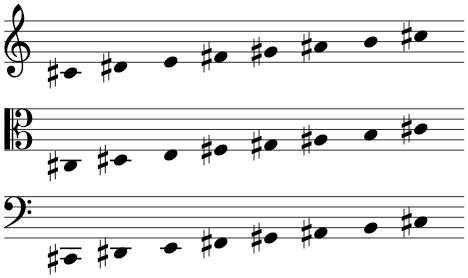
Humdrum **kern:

**kern	**kern	**kern
*part1	*part1	*part1
*staff3	*staff2	*staff1
*I"Piano	*	*
*I'Pno.	*	*
!!LO:PB:g=z
*clefF4	*clefC3	*clefG2
*k[]	*k[]	*k[]
*M4/2	*M4/2	*M4/2
=10	=10	=10
4CC#X	4C#X	4c#X
4DD#X	4D#X	4d#X
4EE	4E	4e
4FF#X	4F#X	4f#X
4GG#X	4G#X	4g#X
4AA#X	4A#X	4a#X
4BB	4B	4b
4C#X	4c#X	4cc#X
=-	=-	=-
*-	*-	*-
